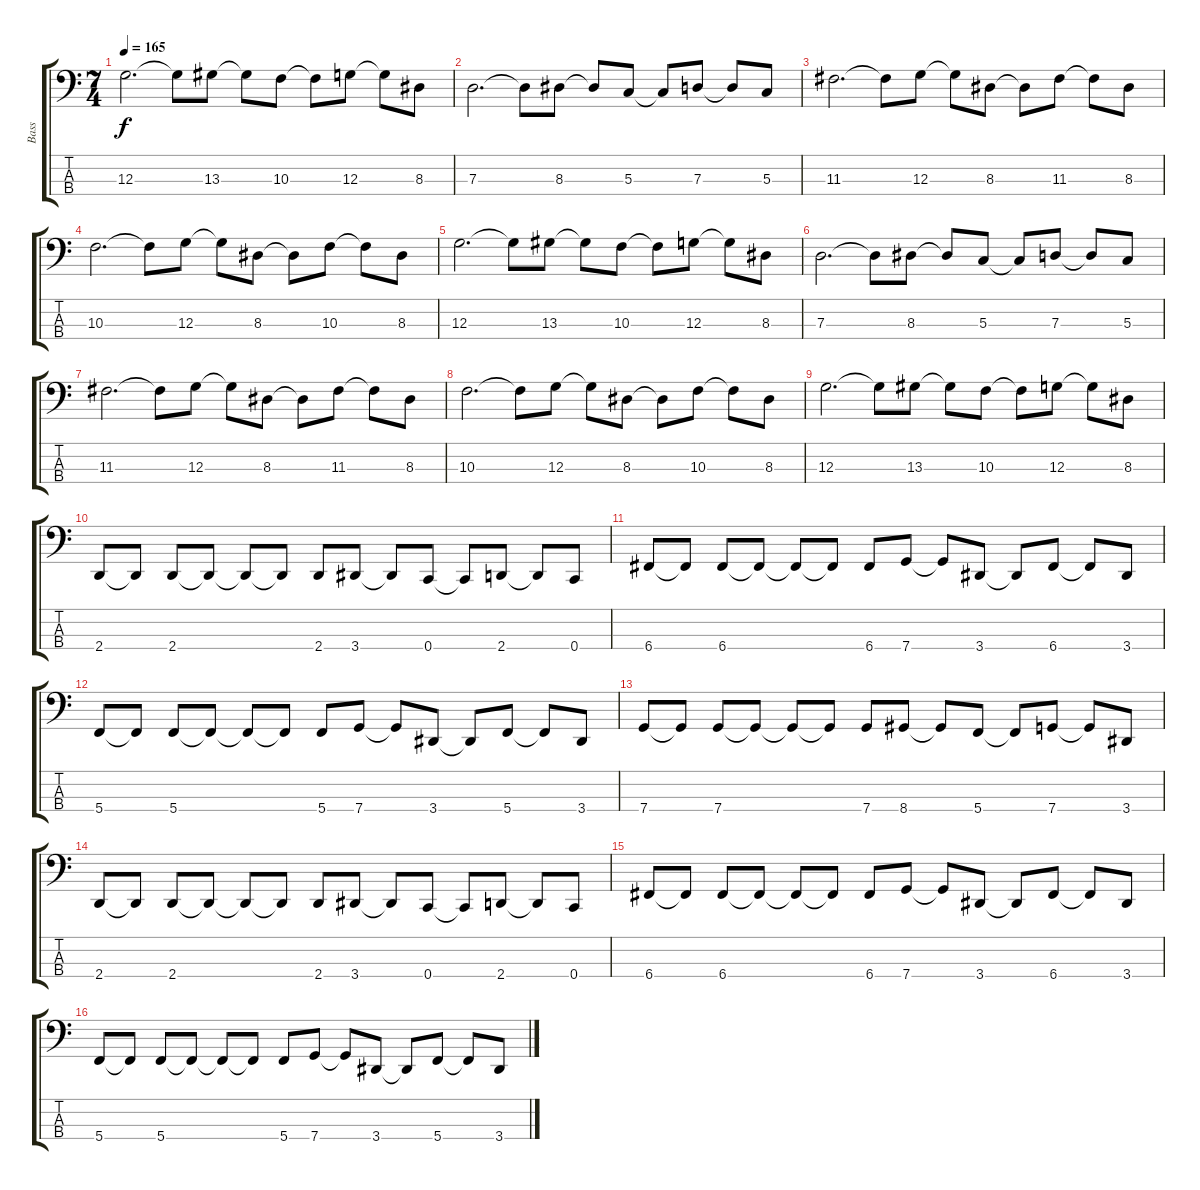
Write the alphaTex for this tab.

\track ("Bass" "Bass") {instrument electricbasspick}
\staff {score tabs}
\tuning (F2 C2 G1 C1) {hide}
\ts (7 4)
\tempo 165
\clef f4
\ks c
12.3.2{d dy f} 12.3{t}.8 13.3.8 13.3{t}.8 10.3.8 10.3{t}.8 12.3.8 12.3{t}.8 8.3.8 |
7.3.2{d} 7.3{t}.8 8.3.8 8.3{t}.8 5.3.8 5.3{t}.8 7.3.8 7.3{t}.8 5.3.8 |
11.3.2{d} 11.3{t}.8 12.3.8 12.3{t}.8 8.3.8 8.3{t}.8 11.3.8 11.3{t}.8 8.3.8 |
10.3.2{d} 10.3{t}.8 12.3.8 12.3{t}.8 8.3.8 8.3{t}.8 10.3.8 10.3{t}.8 8.3.8 |
12.3.2{d} 12.3{t}.8 13.3.8 13.3{t}.8 10.3.8 10.3{t}.8 12.3.8 12.3{t}.8 8.3.8 |
7.3.2{d} 7.3{t}.8 8.3.8 8.3{t}.8 5.3.8 5.3{t}.8 7.3.8 7.3{t}.8 5.3.8 |
11.3.2{d} 11.3{t}.8 12.3.8 12.3{t}.8 8.3.8 8.3{t}.8 11.3.8 11.3{t}.8 8.3.8 |
10.3.2{d} 10.3{t}.8 12.3.8 12.3{t}.8 8.3.8 8.3{t}.8 10.3.8 10.3{t}.8 8.3.8 |
12.3.2{d} 12.3{t}.8 13.3.8 13.3{t}.8 10.3.8 10.3{t}.8 12.3.8 12.3{t}.8 8.3.8 |
2.4.8 2.4{t}.8 2.4.8 2.4{t}.8 2.4{t}.8 2.4{t}.8 2.4.8 3.4.8 3.4{t}.8 0.4.8 0.4{t}.8 2.4.8 2.4{t}.8 0.4.8 |
6.4.8 6.4{t}.8 6.4.8 6.4{t}.8 6.4{t}.8 6.4{t}.8 6.4.8 7.4.8 7.4{t}.8 3.4.8 3.4{t}.8 6.4.8 6.4{t}.8 3.4.8 |
5.4.8 5.4{t}.8 5.4.8 5.4{t}.8 5.4{t}.8 5.4{t}.8 5.4.8 7.4.8 7.4{t}.8 3.4.8 3.4{t}.8 5.4.8 5.4{t}.8 3.4.8 |
7.4.8 7.4{t}.8 7.4.8 7.4{t}.8 7.4{t}.8 7.4{t}.8 7.4.8 8.4.8 8.4{t}.8 5.4.8 5.4{t}.8 7.4.8 7.4{t}.8 3.4.8 |
2.4.8 2.4{t}.8 2.4.8 2.4{t}.8 2.4{t}.8 2.4{t}.8 2.4.8 3.4.8 3.4{t}.8 0.4.8 0.4{t}.8 2.4.8 2.4{t}.8 0.4.8 |
6.4.8 6.4{t}.8 6.4.8 6.4{t}.8 6.4{t}.8 6.4{t}.8 6.4.8 7.4.8 7.4{t}.8 3.4.8 3.4{t}.8 6.4.8 6.4{t}.8 3.4.8 |
5.4.8 5.4{t}.8 5.4.8 5.4{t}.8 5.4{t}.8 5.4{t}.8 5.4.8 7.4.8 7.4{t}.8 3.4.8 3.4{t}.8 5.4.8 5.4{t}.8 3.4.8
